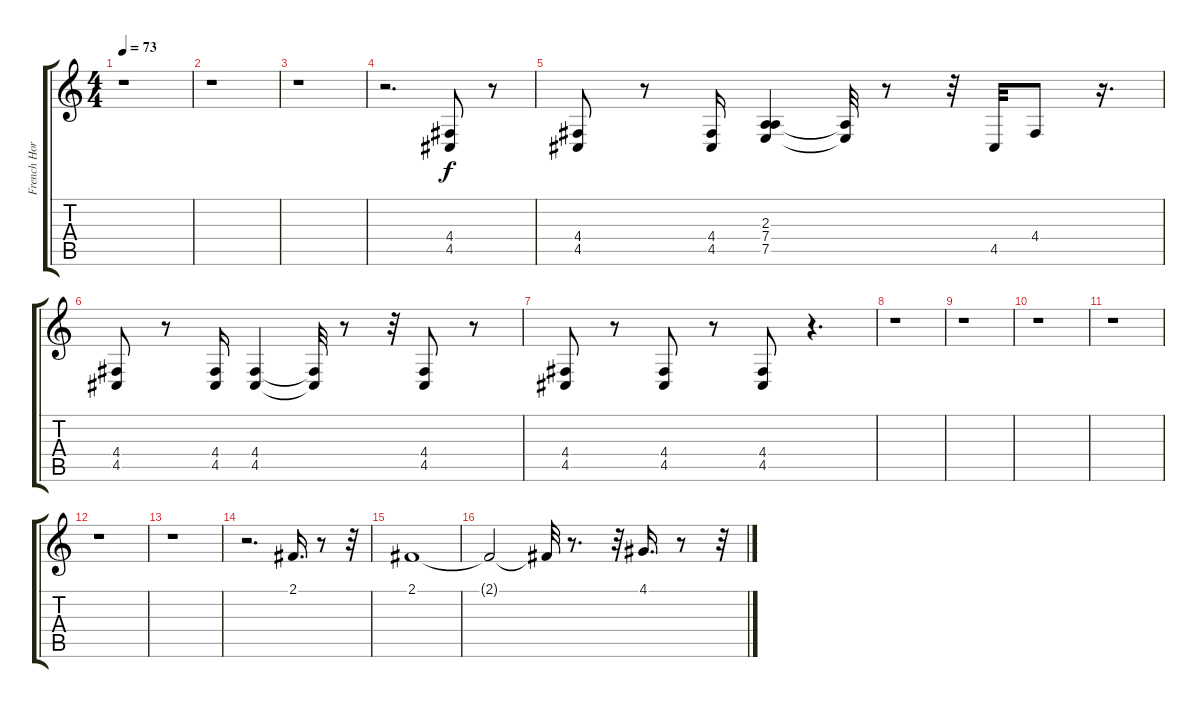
\track ("French Horn" "French Hor") {instrument frenchhorn}
\staff {score tabs}
\tuning (E4 B3 G3 D3 A2 E2) {hide}
\ts (4 4)
\tempo 73
\clef g2
\ks c
r.1{dy f} |
r.1 |
r.1 |
r.2{d} (4.4 4.5).8 r.8 |
(4.4 4.5).8 r.8 (4.4 4.5).16 (2.3 7.4 7.5).4 (7.4{t} 7.5{t}).32 r.8 r.32 4.5.32 4.4.8 r.16{d} |
(4.4 4.5).8 r.8 (4.4 4.5).16 (4.4 4.5).4 (4.4{t} 4.5{t}).32 r.8 r.32 (4.4 4.5).8 r.8 |
(4.4 4.5).8 r.8 (4.4 4.5).8 r.8 (4.4 4.5).8 r.4{d} |
r.1 |
r.1 |
r.1 |
r.1 |
r.1 |
r.1 |
r.2{d} 2.1.16{d} r.8 r.32 |
2.1.1 |
2.1{t}.2 2.1{t}.32 r.8{d} r.32 4.1.16{d} r.8 r.32
